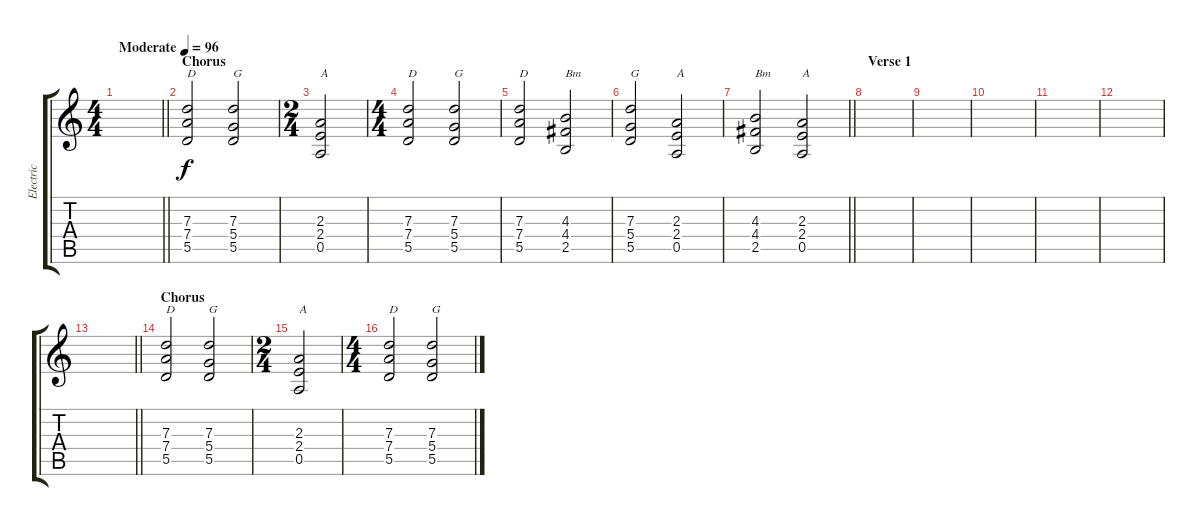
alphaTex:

\track ("Electric" "Electric") {instrument overdrivenguitar}
\staff {score tabs}
\tuning (E4 B3 G3 D3 A2 E2) {hide}
\ts (4 4)
\tempo (96 "Moderate")
\clef g2
\barLineRight lightlight
\ks c
|
\section ("" "Chorus")
(7.3 7.4 5.5).2{txt "D"} (7.3 5.4 5.5).2{txt "G"} |
\ts (2 4)
(2.3 2.4 0.5).2{txt "A"} |
\ts (4 4)
(7.3 7.4 5.5).2{txt "D"} (7.3 5.4 5.5).2{txt "G"} |
(7.3 7.4 5.5).2{txt "D"} (4.3 4.4 2.5).2{txt "Bm"} |
(7.3 5.4 5.5).2{txt "G"} (2.3 2.4 0.5).2{txt "A"} |
\barLineRight lightlight
(4.3 4.4 2.5).2{txt "Bm"} (2.3 2.4 0.5).2{txt "A"} |
\section ("" "Verse 1")
|
|
|
|
|
\barLineRight lightlight
|
\section ("" "Chorus")
(7.3 7.4 5.5).2{txt "D"} (7.3 5.4 5.5).2{txt "G"} |
\ts (2 4)
(2.3 2.4 0.5).2{txt "A"} |
\ts (4 4)
(7.3 7.4 5.5).2{txt "D"} (7.3 5.4 5.5).2{txt "G"}
